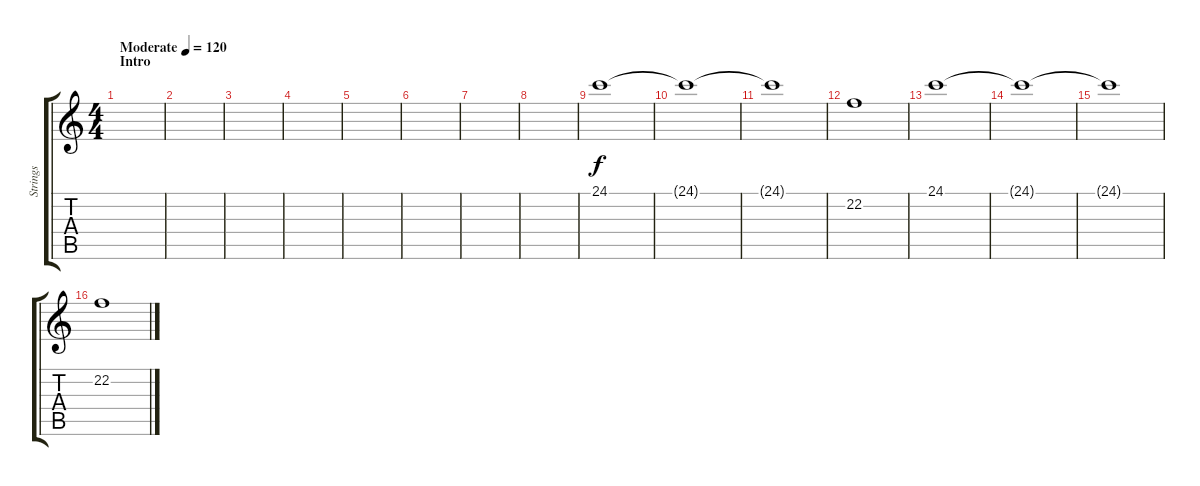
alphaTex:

\track ("Strings" "Strings") {instrument synthstrings1}
\staff {score tabs}
\tuning (C4 G3 Eb3 Bb2 F2 C2) {hide}
\ts (4 4)
\section ("" "Intro")
\tempo (120 "Moderate")
\tempo 124
\tempo (120 "Moderate")
\clef g2
\ks c
|
|
|
|
|
|
|
|
24.1.1{volume 6} |
24.1{t}.1 |
24.1{t}.1 |
22.2.1 |
24.1.1 |
24.1{t}.1 |
24.1{t}.1 |
22.2.1
